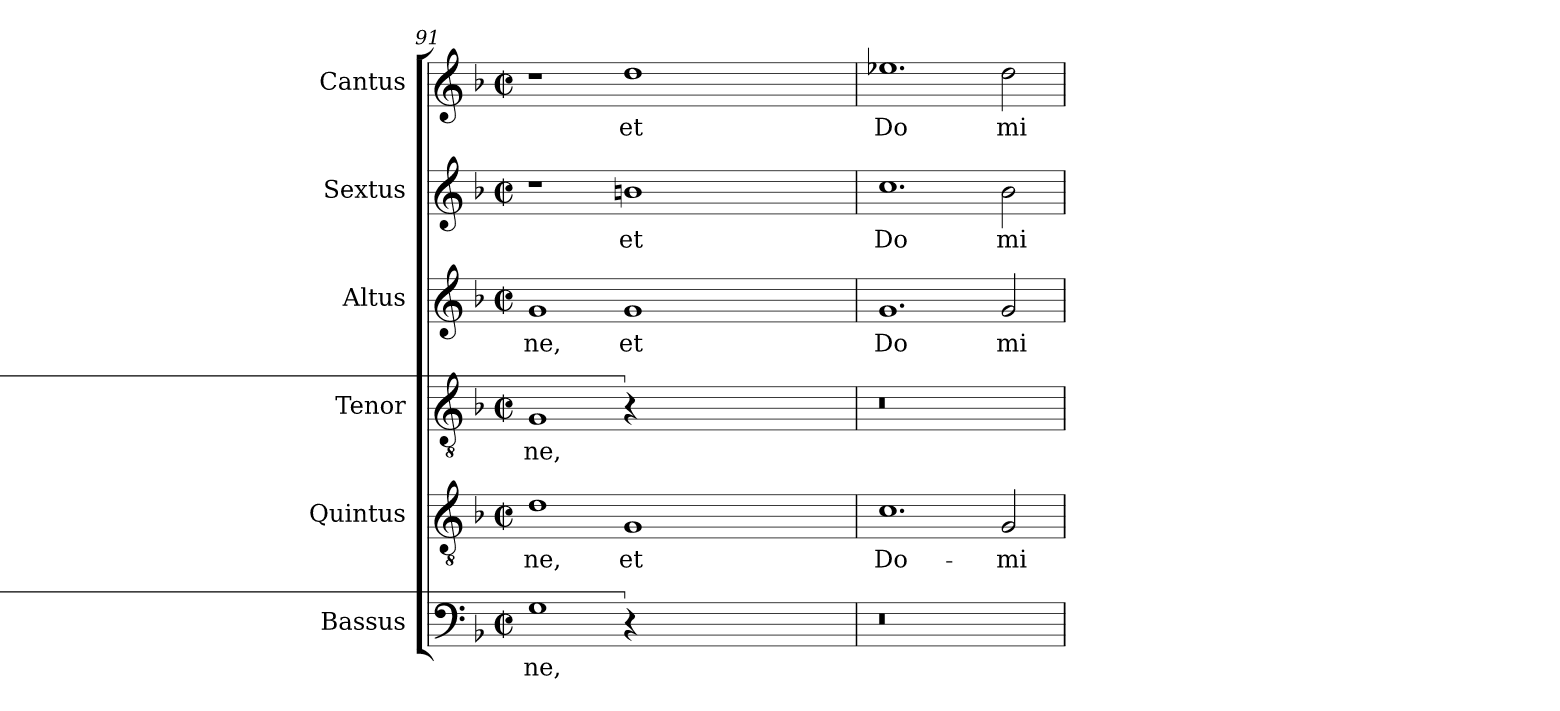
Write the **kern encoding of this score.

**kern	**text	**kern	**text	**kern	**text	**kern	**text	**kern	**text	**kern	**text
*part6	*part6	*part5	*part5	*part4	*part4	*part3	*part3	*part2	*part2	*part1	*part1
*staff6	*staff6	*staff5	*staff5	*staff4	*staff4	*staff3	*staff3	*staff2	*staff2	*staff1	*staff1
*I"Bassus	*	*I"Quintus	*	*I"Tenor	*	*I"Altus	*	*I"Sextus	*	*I"Cantus	*
*clefF4	*	*clefGv2	*	*clefGv2	*	*clefG2	*	*clefG2	*	*clefG2	*
*k[b-]	*	*k[b-]	*	*k[b-]	*	*k[b-]	*	*k[b-]	*	*k[b-]	*
*F:	*	*F:	*	*F:	*	*F:	*	*F:	*	*F:	*
*M2/2	*	*M2/2	*	*M2/2	*	*M2/2	*	*M2/2	*	*M2/2	*
*met(c|)	*	*met(c|)	*	*met(c|)	*	*met(c|)	*	*met(c|)	*	*met(c|)	*
=91	=91	=91	=91	=91	=91	=91	=91	=91	=91	=91	=91
!	!LO:LY:b:cj	!	!LO:LY:b:cj	!	!LO:LY:b:cj	!	!LO:LY:b:cj	!	!	!	!
1G	ne,	1d	-ne,	1G	-ne,	1g	ne,	1r	.	1r	.
!LO:N:vis=1	!	!	!LO:LY:b:cj	!LO:N:vis=1	!	!	!LO:LY:b:cj	!	!LO:LY:b:cj	!	!LO:LY:b:cj
4%9r	.	1G	et	4%9r	.	1g	et	1bn	et	1dd	et
.	.	1ryy	.	.	.	1ryy	.	1ryy	.	1ryy	.
.	.	4ryy	.	.	.	4ryy	.	4ryy	.	4ryy	.
=92	=92	=92	=92	=92	=92	=92	=92	=92	=92	=92	=92
!	!	!	!LO:LY:b:cj	!	!	!	!LO:LY:b:cj	!	!LO:LY:b:cj	!	!LO:LY:b:cj
0r	.	1.c	Do-	0r	.	1.g	Do	1.cc	Do	1.ee-X	Do
!	!	!	!LO:LY:b:cj	!	!	!	!LO:LY:b:cj	!	!LO:LY:b:cj	!	!LO:LY:b:cj
.	.	2G/	-mi-	.	.	2g/	mi	2b-\	mi	2dd\	mi
=	=	=	=	=	=	=	=	=	=	=	=
*-	*-	*-	*-	*-	*-	*-	*-	*-	*-	*-	*-
